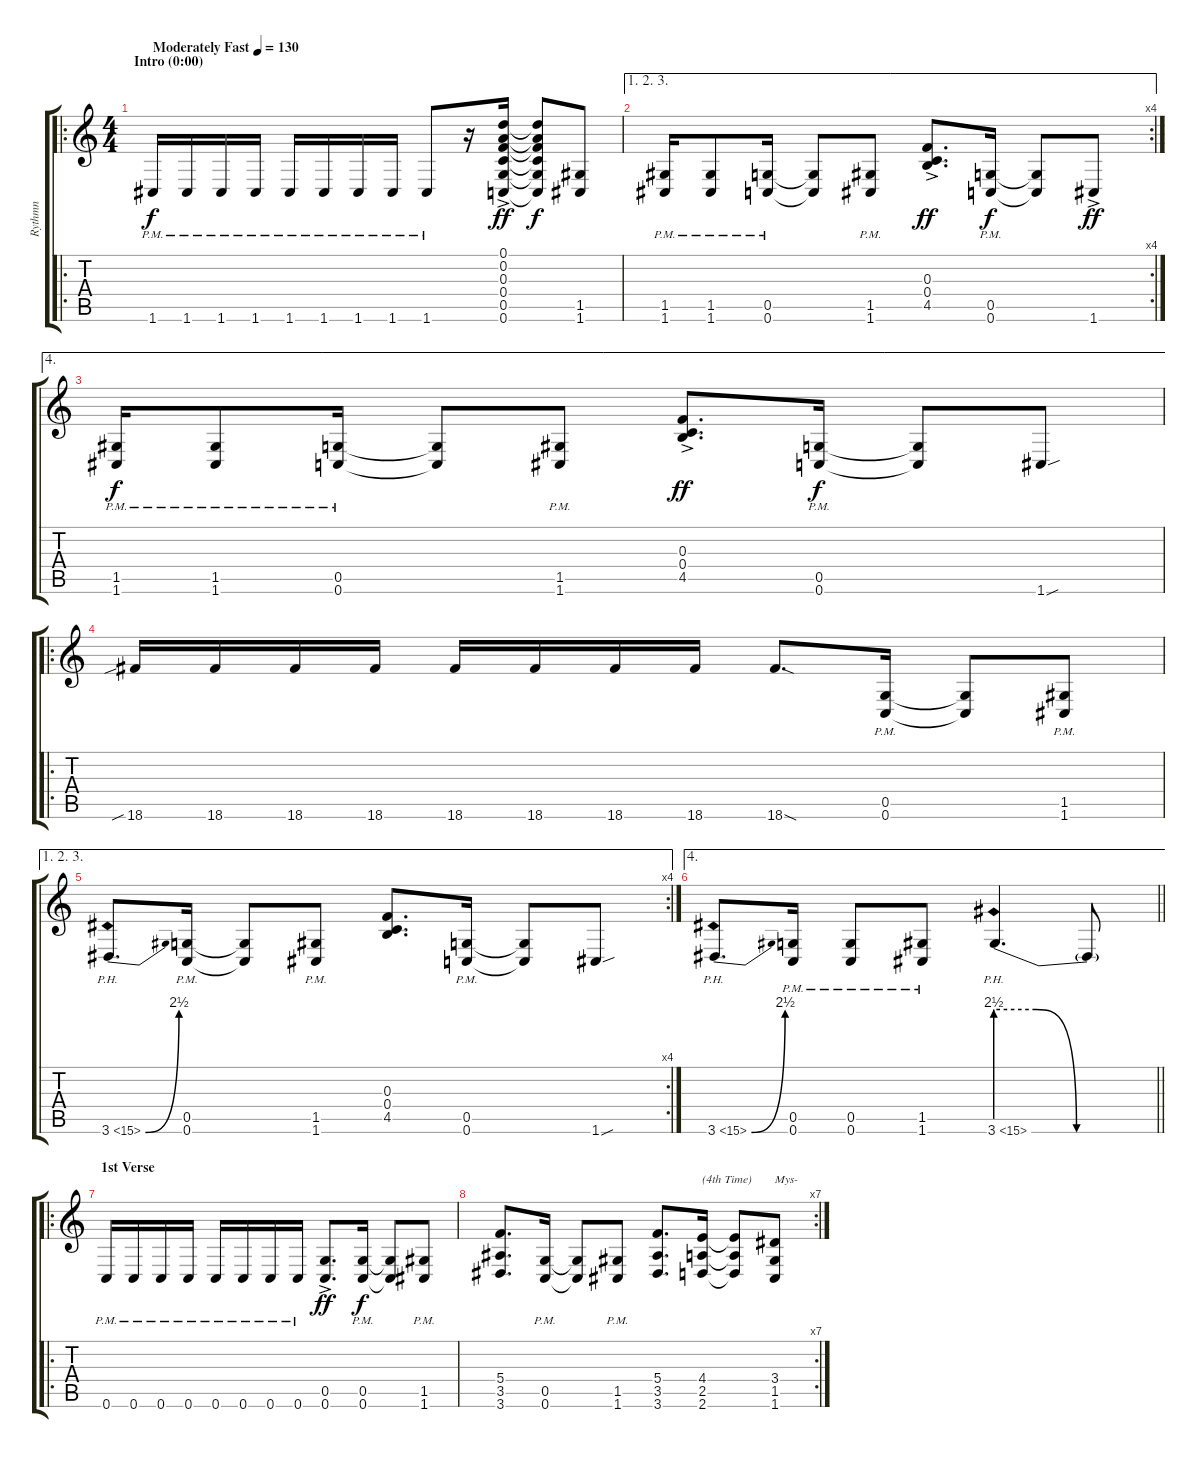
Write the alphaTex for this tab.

\track ("Rythmn" "Rythmn") {instrument distortionguitar}
\staff {score tabs}
\tuning (D4 A3 F3 C3 G2 C2) {hide}
\ro
\ts (4 4)
\section ("" "Intro (0:00)")
\tempo (130 "Moderately Fast")
\clef g2
\ks c
1.6{pm}.16{dy f instrument distortionguitar} 1.6{pm}.16 1.6{pm}.16 1.6{pm}.16 1.6{pm}.16 1.6{pm}.16 1.6{pm}.16 1.6{pm}.16 1.6{pm}.8 r.16 (0.1 0.2 0.3 0.4 0.5 0.6{ac}).16{dy ff} (0.1{t} 0.2{t} 0.3{t} 0.4{t} 0.5{t} 0.6{t}).8{dy f} (1.5 1.6).8 |
\ae (1 2 3)
\rc 4
(1.5 1.6{pm}).16 (1.5 1.6{pm}).8 (0.5 0.6{pm}).16 (0.5{t} 0.6{t}).8 (1.5 1.6{pm}).8 (0.3 0.4 4.5{ac}).8{d dy ff} (0.5{pm} 0.6).16{dy f} (0.5{t} 0.6{t}).8 1.6{ac}.8{dy ff} |
\ae 4
(1.5 1.6{pm}).16{dy f} (1.5 1.6{pm}).8 (0.5 0.6{pm}).16 (0.5{t} 0.6{t}).8 (1.5 1.6{pm}).8 (0.3 0.4 4.5{ac}).8{d dy ff} (0.5{pm} 0.6).16{dy f} (0.5{t} 0.6{t}).8 1.6{sou}.8 |
\ro
18.6{sib}.16 18.6.16 18.6.16 18.6.16 18.6.16 18.6.16 18.6.16 18.6.16 18.6{sod}.8{d} (0.5 0.6{pm}).16 (0.5{t} 0.6{t}).8 (1.5 1.6{pm}).8 |
\ae (1 2 3)
\rc 4
3.6{be (bend 0 0 60 10) ph 12}.8{d} (0.5{pm} 0.6).16 (0.5{t} 0.6{t}).8 (1.5{pm} 1.6).8 (0.3 0.4 4.5).8{d} (0.5{pm} 0.6).16 (0.5{t} 0.6{t}).8 1.6{sou}.8 |
\ae 4
\barLineRight lightlight
3.6{be (bend 0 0 60 10) ph 12}.8{d} (0.5 0.6{pm}).16 (0.5 0.6{pm}).8 (1.5 1.6{pm}).8 3.6{be (custom 0 10 15 10 30 0 60 0) ph 12}.4{d} 3.6{t}.8 |
\ro
\section ("" "1st Verse ")
0.6{pm}.16 0.6{pm}.16 0.6{pm}.16 0.6{pm}.16 0.6{pm}.16 0.6{pm}.16 0.6{pm}.16 0.6{pm}.16 (0.5 0.6{ac}).8{d dy ff} (0.5 0.6{pm}).16{dy f} (0.5{t} 0.6{t}).8 (1.5{pm} 1.6).8 |
\rc 7
(5.4 3.5 3.6).8{d} (0.5 0.6{pm}).16 (0.5{t} 0.6{t}).8 (1.5 1.6{pm}).8 (5.4 3.5 3.6).8{d} (4.4 2.5 2.6).16{txt "(4th Time)"} (4.4{t} 2.5{t} 2.6{t}).8 (3.4 1.5 1.6).8{txt "Mys- "}
